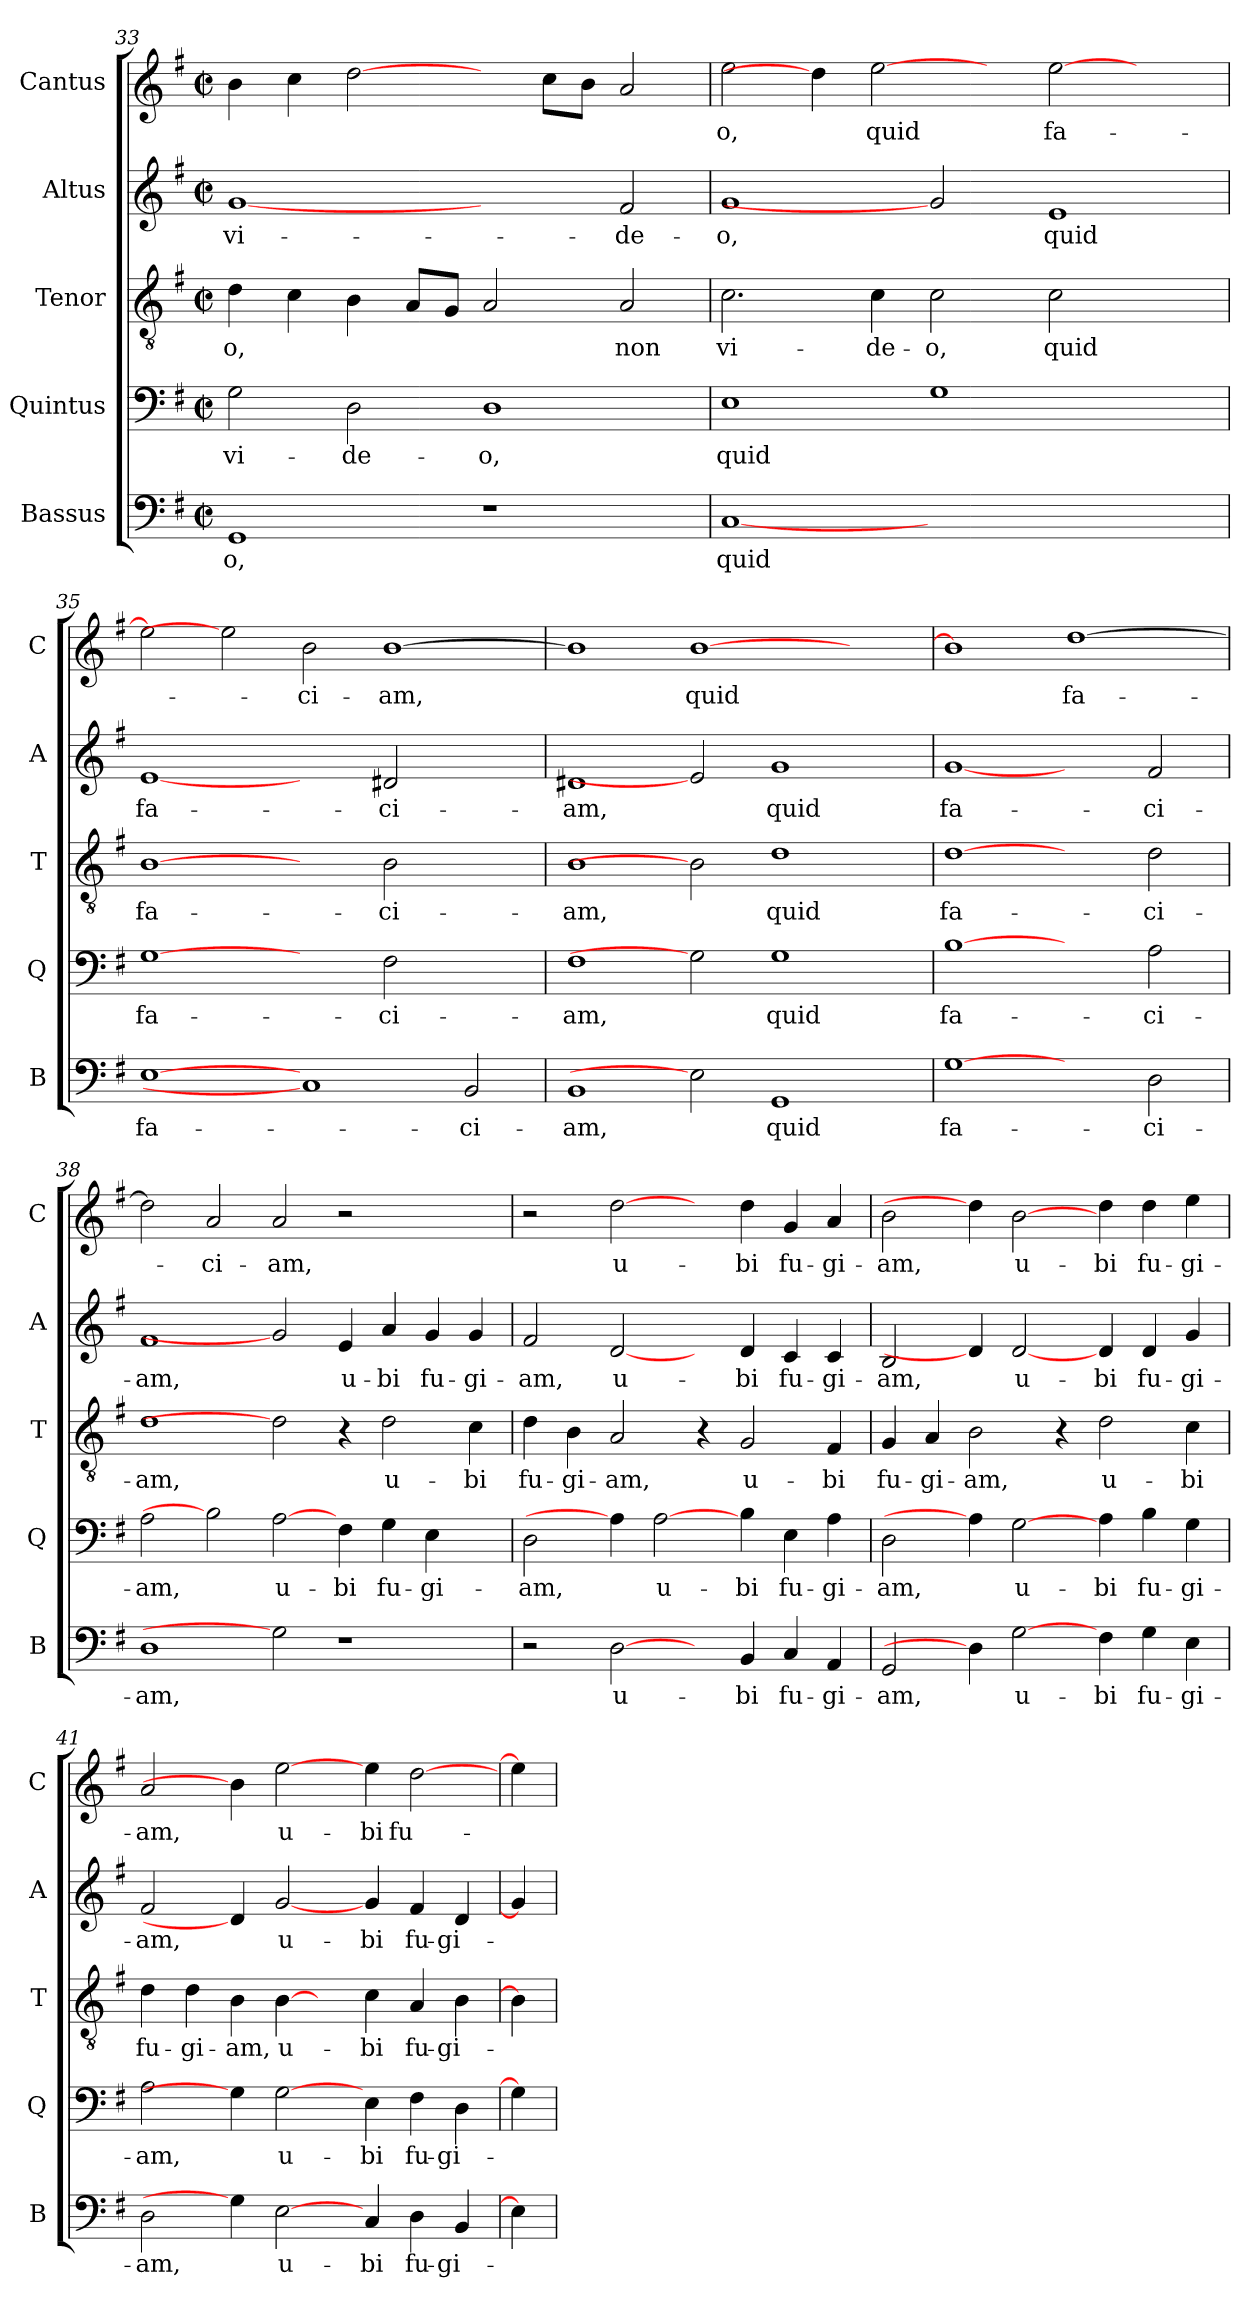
**kern	**text	**kern	**text	**kern	**text	**kern	**text	**kern	**text
*part5	*part5	*part4	*part4	*part3	*part3	*part2	*part2	*part1	*part1
*staff5	*staff5	*staff4	*staff4	*staff3	*staff3	*staff2	*staff2	*staff1	*staff1
*I"Bassus	*	*I"Quintus	*	*I"Tenor	*	*I"Altus	*	*I"Cantus	*
*I'B	*	*I'Q	*	*I'T	*	*I'A	*	*I'C	*
*clefF4	*	*clefF4	*	*clefGv2	*	*clefG2	*	*clefG2	*
*k[f#]	*	*k[f#]	*	*k[f#]	*	*k[f#]	*	*k[f#]	*
*G:	*	*G:	*	*G:	*	*G:	*	*G:	*
*M2/2	*	*M2/2	*	*M2/2	*	*M2/2	*	*M2/2	*
*met(c|)	*	*met(c|)	*	*met(c|)	*	*met(c|)	*	*met(c|)	*
=33	=33	=33	=33	=33	=33	=33	=33	=33	=33
!	!LO:LY:b	!	!LO:LY:b	!	!LO:LY:b	!	!LO:LY:b	!	!
1GG	-o,	2G\	vi-	4d\	-o,	[1g	vi-	4b\	.
.	.	.	.	4c\	.	.	.	4cc\	.
!	!	!	!LO:LY:b	!	!	!	!	!	!
.	.	2D\	-de-	4B\	.	.	.	[2dd\	.
.	.	.	.	8A/L	.	.	.	.	.
.	.	.	.	8G/J	.	.	.	.	.
!	!	!	!LO:LY:b	!	!	!	!	!	!
1r	.	1D	-o,	2A/	.	2ryy	.	4ryy	.
.	.	.	.	.	.	.	.	8cc\L	.
.	.	.	.	.	.	.	.	8b\J	.
!	!	!	!	!	!LO:LY:b	!	!LO:LY:b	!	!
.	.	.	.	2A/	non	2f#/	-de-	2a/	.
=34	=34	=34	=34	=34	=34	=34	=34	=34	=34
!	!LO:LY:b	!	!LO:LY:b	!	!LO:LY:b	!	!LO:LY:b	!	!LO:LY:b
[1C	quid	1E	quid	2.c\	vi-	1g	-o,	2ee\	-o,
.	.	.	.	.	.	.	.	4dd\]	.
!	!	!	!	!	!LO:LY:b	!	!	!	!LO:LY:b
.	.	.	.	4c\	-de-	.	.	[2ee	quid
!	!	!	!	!	!LO:LY:b	!	!	!	!
1.ryy	.	1G	.	2c\	-o,	2g]	.	.	.
.	.	.	.	.	.	.	.	4ryy	.
!	!	!	!	!	!LO:LY:b	!	!LO:LY:b	!	!LO:LY:b
.	.	.	.	2c\	quid	1e	quid	[2ee\	fa-
.	.	2ryy	.	2ryy	.	.	.	2ryy	.
!!LO:LB:g=z
=35	=35	=35	=35	=35	=35	=35	=35	=35	=35
!	!LO:LY:b	!	!LO:LY:b	!	!LO:LY:b	!	!LO:LY:b	!	!
[1E	fa-	[1G	fa-	[1B	fa-	[1e	fa-	2ee\]	.
.	.	.	.	.	.	.	.	2ee]	.
!	!	!	!	!	!	!	!	!	!LO:LY:b
1C]	.	2ryy	.	2ryy	.	2ryy	.	2b\	-ci-
!	!	!	!LO:LY:b	!	!LO:LY:b	!	!LO:LY:b	!	!LO:LY:b
.	.	2F#\	-ci-	2B\	-ci-	2d#X/	-ci-	[1b	-am,
!	!LO:LY:b	!	!	!	!	!	!	!	!
2BB/	-ci-	2ryy	.	2ryy	.	2ryy	.	.	.
=36	=36	=36	=36	=36	=36	=36	=36	=36	=36
!	!LO:LY:b	!	!LO:LY:b	!	!LO:LY:b	!	!LO:LY:b	!	!
1BB	-am,	1F#	-am,	1B	-am,	1d#X	-am,	1b]	.
!	!	!	!	!	!	!	!	!	!LO:LY:b
2E]	.	2G]	.	2B]	.	2e]	.	[1b	quid
!	!LO:LY:b	!	!LO:LY:b	!	!LO:LY:b	!	!LO:LY:b	!	!
1GG	quid	1G	quid	1d	quid	1g	quid	.	.
.	.	.	.	.	.	.	.	2ryy	.
=37	=37	=37	=37	=37	=37	=37	=37	=37	=37
!	!LO:LY:b	!	!LO:LY:b	!	!LO:LY:b	!	!LO:LY:b	!	!
[1G	fa-	[1B	fa-	[1d	fa-	[1g	fa-	1b]	.
!	!	!	!	!	!	!	!	!	!LO:LY:b
2ryy	.	2ryy	.	2ryy	.	2ryy	.	[1dd	fa-
!	!LO:LY:b	!	!LO:LY:b	!	!LO:LY:b	!	!LO:LY:b	!	!
2D\	-ci-	2A\	-ci-	2d\	-ci-	2f#/	-ci-	.	.
=38	=38	=38	=38	=38	=38	=38	=38	=38	=38
!	!LO:LY:b	!	!LO:LY:b	!	!LO:LY:b	!	!LO:LY:b	!	!
1D	-am,	2A\	-am,	1d	-am,	1f#	-am,	2dd\]	.
!	!	!	!	!	!	!	!	!	!LO:LY:b
.	.	2B]	.	.	.	.	.	2a/	-ci-
!	!	!	!LO:LY:b	!	!	!	!	!	!LO:LY:b
2G]	.	[2A\	u-	2d]	.	2g]	.	2a/	-am,
!	!	!	!LO:LY:b	!	!	!	!LO:LY:b	!	!
1r	.	4F#\	-bi	4r	.	4e/	u-	2r	.
!	!	!	!LO:LY:b	!	!LO:LY:b	!	!LO:LY:b	!	!
.	.	4G\	fu-	2d\	u-	4a/	-bi	.	.
!	!	!	!LO:LY:b	!	!	!	!LO:LY:b	!	!
.	.	4E\	-gi-	.	.	4g/	fu-	2ryy	.
!	!	!	!	!	!LO:LY:b	!	!LO:LY:b	!	!
.	.	4ryy	.	4c\	-bi	4g/	-gi-	.	.
=39	=39	=39	=39	=39	=39	=39	=39	=39	=39
!	!	!	!LO:LY:b	!	!LO:LY:b	!	!LO:LY:b	!	!
2r	.	2D\	-am,	4d\	fu-	2f#/	-am,	2r	.
!	!	!	!	!	!LO:LY:b	!	!	!	!
.	.	.	.	4B\	-gi-	.	.	.	.
!	!LO:LY:b	!	!	!	!LO:LY:b	!	!LO:LY:b	!	!LO:LY:b
[2D\	u-	4A\]	.	2A/	-am,	[2d/	u-	[2dd\	u-
!	!	!	!LO:LY:b	!	!	!	!	!	!
.	.	[2A\	u-	.	.	.	.	.	.
4ryy	.	.	.	4r	.	4ryy	.	4ryy	.
!	!LO:LY:b	!	!LO:LY:b	!	!LO:LY:b	!	!LO:LY:b	!	!LO:LY:b
4BB/	-bi	4B\	-bi	2G/	u-	4d/	-bi	4dd\	-bi
!	!LO:LY:b	!	!LO:LY:b	!	!	!	!LO:LY:b	!	!LO:LY:b
4C/	fu-	4E\	fu-	.	.	4c/	fu-	4g/	fu-
!	!LO:LY:b	!	!LO:LY:b	!	!LO:LY:b	!	!LO:LY:b	!	!LO:LY:b
4AA/	-gi-	4A\	-gi-	4F#/	-bi	4c/	-gi-	4a/	-gi-
!!LO:PB:g=z
=40	=40	=40	=40	=40	=40	=40	=40	=40	=40
!	!LO:LY:b	!	!LO:LY:b	!	!LO:LY:b	!	!LO:LY:b	!	!LO:LY:b
2GG/	-am,	2D\	-am,	4G/	fu-	2B/	-am,	2b\	-am,
!	!	!	!	!	!LO:LY:b	!	!	!	!
.	.	.	.	4A/	-gi-	.	.	.	.
!	!	!	!	!	!LO:LY:b	!	!	!	!
4D\]	.	4A\]	.	2B\	-am,	4d/]	.	4dd\]	.
!	!LO:LY:b	!	!LO:LY:b	!	!	!	!LO:LY:b	!	!LO:LY:b
[2G\	u-	[2G\	u-	.	.	[2d/	u-	[2b\	u-
.	.	.	.	4r	.	.	.	.	.
!	!LO:LY:b	!	!LO:LY:b	!	!LO:LY:b	!	!LO:LY:b	!	!LO:LY:b
4F#\	-bi	4A\	-bi	2d\	u-	4d/	-bi	4dd\	-bi
!	!LO:LY:b	!	!LO:LY:b	!	!	!	!LO:LY:b	!	!LO:LY:b
4G\	fu-	4B\	fu-	.	.	4d/	fu-	4dd\	fu-
!	!LO:LY:b	!	!LO:LY:b	!	!LO:LY:b	!	!LO:LY:b	!	!LO:LY:b
4E\	-gi-	4G\	-gi-	4c\	-bi	4g/	-gi-	4ee\	-gi-
=41	=41	=41	=41	=41	=41	=41	=41	=41	=41
!	!LO:LY:b	!	!LO:LY:b	!	!LO:LY:b	!	!LO:LY:b	!	!LO:LY:b
2D\	-am,	2A\	-am,	4d\	fu-	2f#/	-am,	2a/	-am,
!	!	!	!	!	!LO:LY:b	!	!	!	!
.	.	.	.	4d\	-gi-	.	.	.	.
!	!	!	!	!	!LO:LY:b	!	!	!	!
4G\]	.	4G\]	.	4B\	-am,	4d/]	.	4b\]	.
!	!LO:LY:b	!	!LO:LY:b	!	!LO:LY:b	!	!LO:LY:b	!	!LO:LY:b
[2E\	u-	[2G\	u-	[4B\	u-	[2g/	u-	[2ee\	u-
.	.	.	.	4ryy	.	.	.	.	.
!	!LO:LY:b	!	!LO:LY:b	!	!LO:LY:b	!	!LO:LY:b	!	!LO:LY:b
4C/	-bi	4E\	-bi	4c\	-bi	4g/	-bi	4ee\	-bi
!	!LO:LY:b	!	!LO:LY:b	!	!LO:LY:b	!	!LO:LY:b	!	!LO:LY:b
4D\	fu-	4F#\	fu-	4A/	fu-	4f#/	fu-	[2dd\	fu-
!	!LO:LY:b	!	!LO:LY:b	!	!LO:LY:b	!	!LO:LY:b	!	!
4BB/	-gi-	4D\	-gi-	4B\	-gi-	4d/	-gi-	.	.
=42	=42	=42	=42	=42	=42	=42	=42	=42	=42
4E\]	.	4G\]	.	4B\]	.	4g/]	.	4ee\]	.
=	=	=	=	=	=	=	=	=	=
*-	*-	*-	*-	*-	*-	*-	*-	*-	*-
